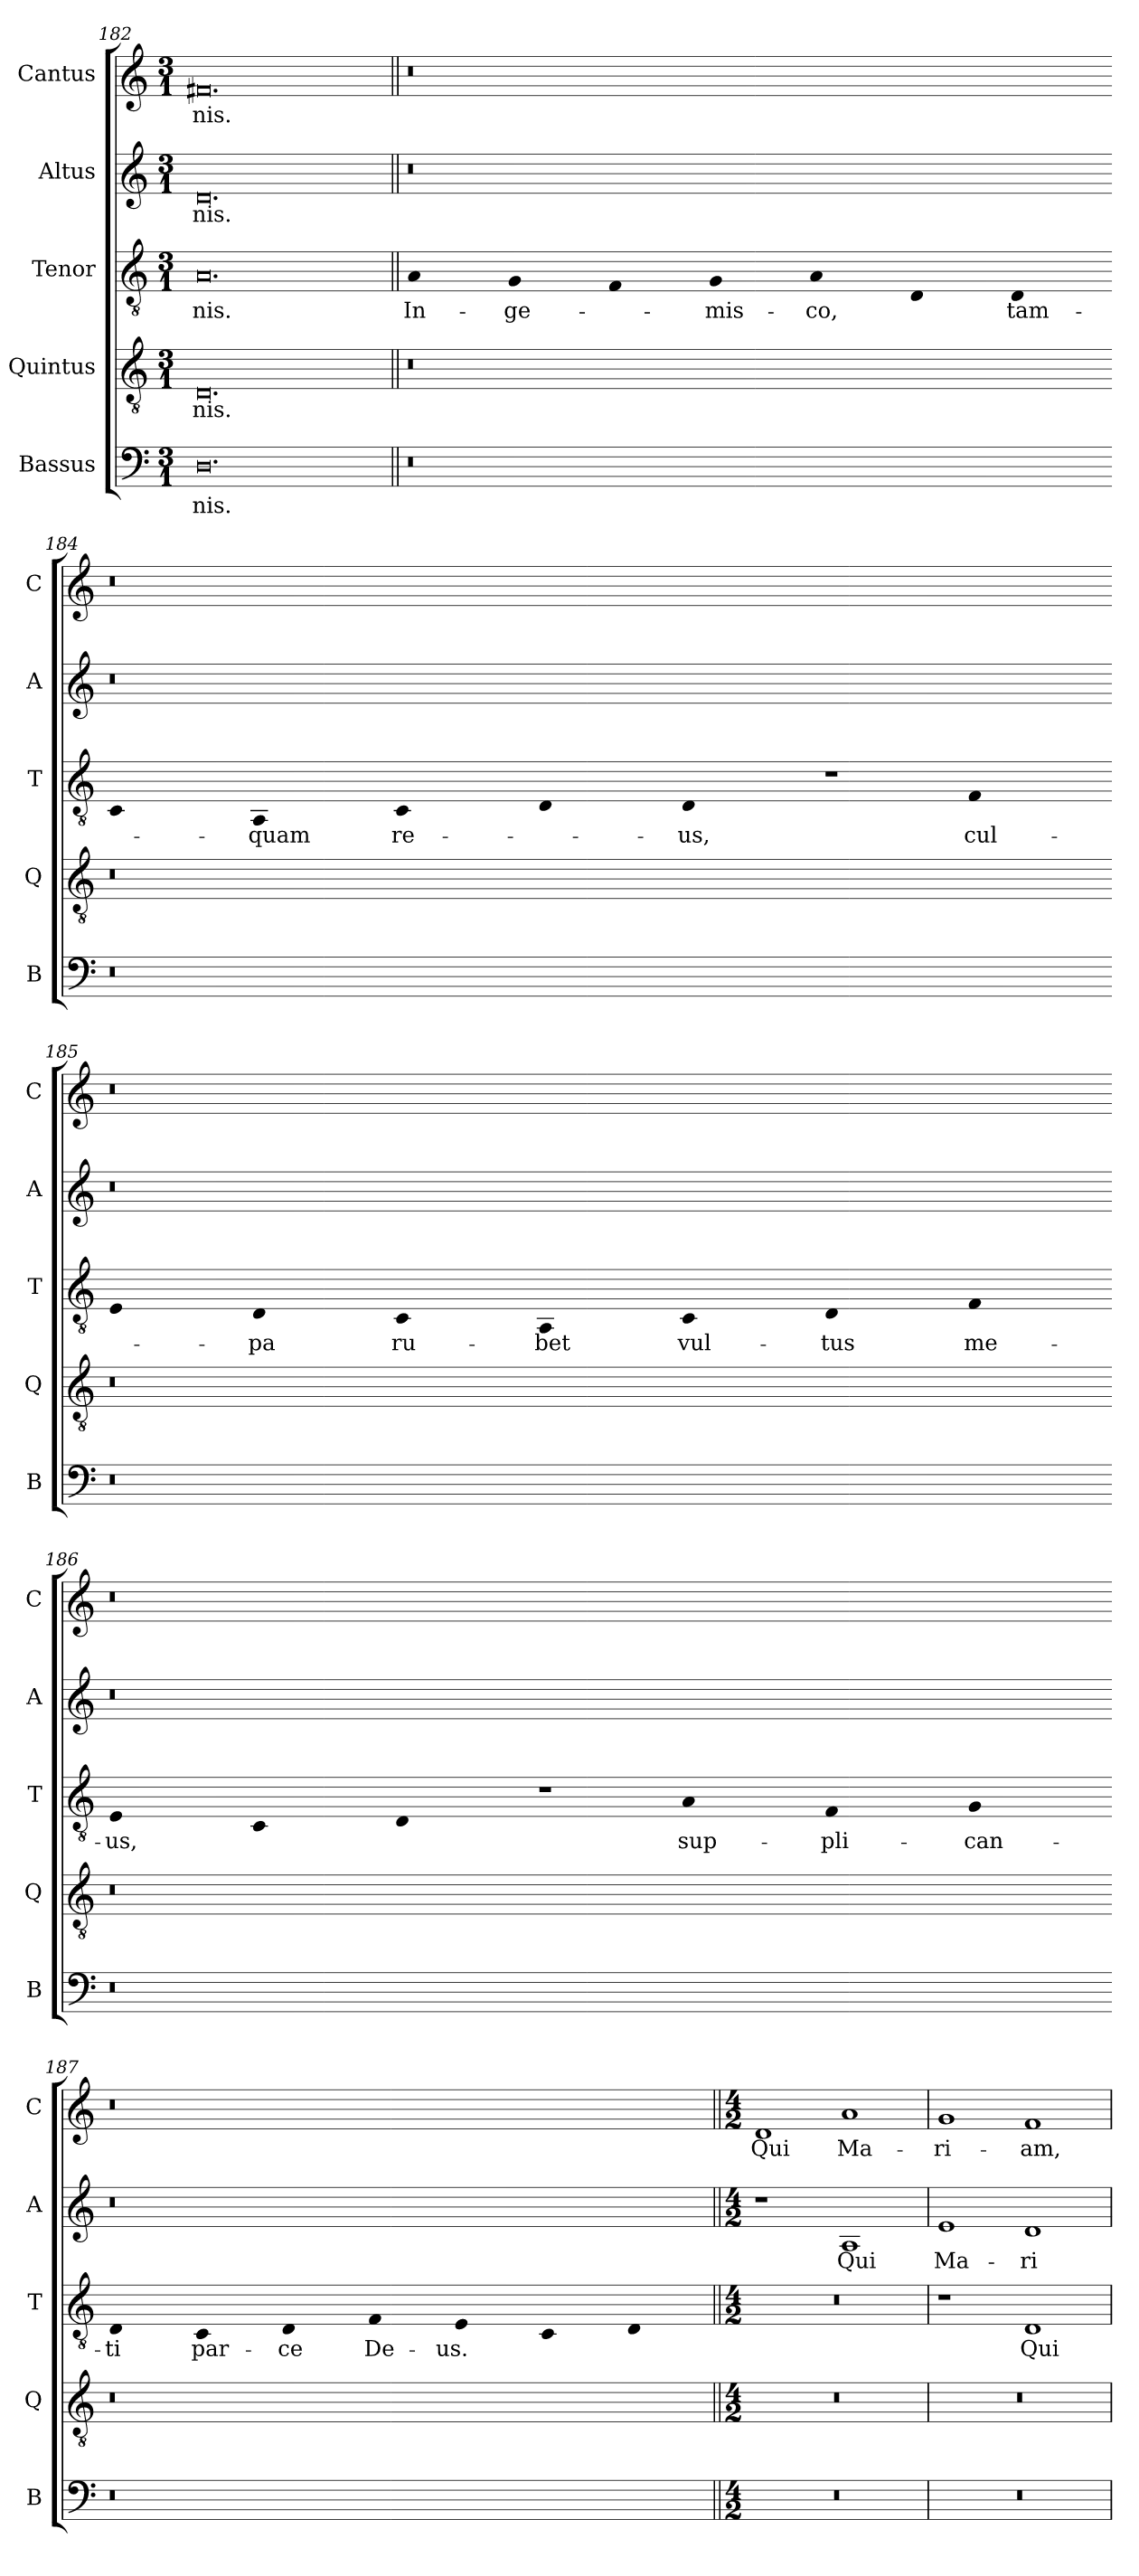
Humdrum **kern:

**kern	**text	**kern	**text	**kern	**text	**kern	**text	**kern	**text
*part5	*part5	*part4	*part4	*part3	*part3	*part2	*part2	*part1	*part1
*staff5	*staff5	*staff4	*staff4	*staff3	*staff3	*staff2	*staff2	*staff1	*staff1
*I"Bassus	*	*I"Quintus	*	*I"Tenor	*	*I"Altus	*	*I"Cantus	*
*I'B	*	*I'Q	*	*I'T	*	*I'A	*	*I'C	*
*clefF4	*	*clefGv2	*	*clefGv2	*	*clefG2	*	*clefG2	*
*k[]	*	*k[]	*	*k[]	*	*k[]	*	*k[]	*
*C:	*	*C:	*	*C:	*	*C:	*	*C:	*
*M3/1	*	*M3/1	*	*M3/1	*	*M3/1	*	*M3/1	*
=182	=182	=182	=182	=182	=182	=182	=182	=182	=182
!	!LO:LY:b	!	!	!	!	!	!	!	!
!	!	!	!LO:LY:b	!	!	!	!	!	!
!	!	!	!	!	!LO:LY:b	!	!	!	!
!	!	!	!	!	!	!	!LO:LY:b	!	!
!	!	!	!	!	!	!	!	!	!LO:LY:b
0.D	-nis.	0.D	-nis.	0.A	-nis.	0.d	-nis.	0.f#X	-nis.
!!LO:LB:g=z
=183||	=183||	=183||	=183||	=183||	=183||	=183||	=183||	=183||	=183||
!	!	!	!	!LO:N:head=solid	!	!	!	!	!
!	!	!	!	!	!LO:LY:b	!	!	!	!
0.r	.	0.r	.	1A	In-	0.r	.	0.r	.
!	!	!	!	!LO:N:head=solid	!	!	!	!	!
!	!	!	!	!	!LO:LY:b	!	!	!	!
.	.	.	.	1G	-ge-	.	.	.	.
!	!	!	!	!LO:N:head=solid	!	!	!	!	!
.	.	.	.	1F	.	.	.	.	.
!	!	!	!	!LO:N:head=solid	!	!	!	!	!
!	!	!	!	!	!LO:LY:b	!	!	!	!
00ryy	.	00ryy	.	1G	-mis-	00ryy	.	00ryy	.
!	!	!	!	!LO:N:head=solid	!	!	!	!	!
!	!	!	!	!	!LO:LY:b	!	!	!	!
.	.	.	.	1A	-co,	.	.	.	.
!	!	!	!	!LO:N:head=solid	!	!	!	!	!
.	.	.	.	1D	.	.	.	.	.
!	!	!	!	!LO:N:head=solid	!	!	!	!	!
!	!	!	!	!	!LO:LY:b	!	!	!	!
.	.	.	.	1D	tam-	.	.	.	.
=184-	=184-	=184-	=184-	=184-	=184-	=184-	=184-	=184-	=184-
!	!	!	!	!LO:N:head=solid	!	!	!	!	!
0.r	.	0.r	.	1C	.	0.r	.	0.r	.
!	!	!	!	!LO:N:head=solid	!	!	!	!	!
!	!	!	!	!	!LO:LY:b	!	!	!	!
.	.	.	.	1AA	-quam	.	.	.	.
!	!	!	!	!LO:N:head=solid	!	!	!	!	!
!	!	!	!	!	!LO:LY:b	!	!	!	!
.	.	.	.	1C	re-	.	.	.	.
!	!	!	!	!LO:N:head=solid	!	!	!	!	!
00ryy	.	00ryy	.	1D	.	00ryy	.	00ryy	.
!	!	!	!	!LO:N:head=solid	!	!	!	!	!
!	!	!	!	!	!LO:LY:b	!	!	!	!
.	.	.	.	1D	-us,	.	.	.	.
.	.	.	.	1r	.	.	.	.	.
!	!	!	!	!LO:N:head=solid	!	!	!	!	!
!	!	!	!	!	!LO:LY:b	!	!	!	!
.	.	.	.	1F	cul-	.	.	.	.
=185-	=185-	=185-	=185-	=185-	=185-	=185-	=185-	=185-	=185-
!	!	!	!	!LO:N:head=solid	!	!	!	!	!
0.r	.	0.r	.	1E	.	0.r	.	0.r	.
!	!	!	!	!LO:N:head=solid	!	!	!	!	!
!	!	!	!	!	!LO:LY:b	!	!	!	!
.	.	.	.	1D	-pa	.	.	.	.
!	!	!	!	!LO:N:head=solid	!	!	!	!	!
!	!	!	!	!	!LO:LY:b	!	!	!	!
.	.	.	.	1C	ru-	.	.	.	.
!	!	!	!	!LO:N:head=solid	!	!	!	!	!
!	!	!	!	!	!LO:LY:b	!	!	!	!
00ryy	.	00ryy	.	1AA	-bet	00ryy	.	00ryy	.
!	!	!	!	!LO:N:head=solid	!	!	!	!	!
!	!	!	!	!	!LO:LY:b	!	!	!	!
.	.	.	.	1C	vul-	.	.	.	.
!	!	!	!	!LO:N:head=solid	!	!	!	!	!
!	!	!	!	!	!LO:LY:b	!	!	!	!
.	.	.	.	1D	-tus	.	.	.	.
!	!	!	!	!LO:N:head=solid	!	!	!	!	!
!	!	!	!	!	!LO:LY:b	!	!	!	!
.	.	.	.	1F	me-	.	.	.	.
=186-	=186-	=186-	=186-	=186-	=186-	=186-	=186-	=186-	=186-
!	!	!	!	!LO:N:head=solid	!	!	!	!	!
!	!	!	!	!	!LO:LY:b	!	!	!	!
0.r	.	0.r	.	1E	-us,	0.r	.	0.r	.
!	!	!	!	!LO:N:head=solid	!	!	!	!	!
.	.	.	.	1C	.	.	.	.	.
!	!	!	!	!LO:N:head=solid	!	!	!	!	!
.	.	.	.	1D	.	.	.	.	.
00ryy	.	00ryy	.	1r	.	00ryy	.	00ryy	.
!	!	!	!	!LO:N:head=solid	!	!	!	!	!
!	!	!	!	!	!LO:LY:b	!	!	!	!
.	.	.	.	1A	sup-	.	.	.	.
!	!	!	!	!LO:N:head=solid	!	!	!	!	!
!	!	!	!	!	!LO:LY:b	!	!	!	!
.	.	.	.	1F	-pli-	.	.	.	.
!	!	!	!	!LO:N:head=solid	!	!	!	!	!
!	!	!	!	!	!LO:LY:b	!	!	!	!
.	.	.	.	1G	-can-	.	.	.	.
=187-	=187-	=187-	=187-	=187-	=187-	=187-	=187-	=187-	=187-
!	!	!	!	!LO:N:head=solid	!	!	!	!	!
!	!	!	!	!	!LO:LY:b	!	!	!	!
0.r	.	0.r	.	1D	-ti	0.r	.	0.r	.
!	!	!	!	!LO:N:head=solid	!	!	!	!	!
!	!	!	!	!	!LO:LY:b	!	!	!	!
.	.	.	.	1C	par-	.	.	.	.
!	!	!	!	!LO:N:head=solid	!	!	!	!	!
!	!	!	!	!	!LO:LY:b	!	!	!	!
.	.	.	.	1D	-ce	.	.	.	.
!	!	!	!	!LO:N:head=solid	!	!	!	!	!
!	!	!	!	!	!LO:LY:b	!	!	!	!
00ryy	.	00ryy	.	1F	De-	00ryy	.	00ryy	.
!	!	!	!	!LO:N:head=solid	!	!	!	!	!
!	!	!	!	!	!LO:LY:b	!	!	!	!
.	.	.	.	1E	-us.	.	.	.	.
!	!	!	!	!LO:N:head=solid	!	!	!	!	!
.	.	.	.	1C	.	.	.	.	.
!	!	!	!	!LO:N:head=solid	!	!	!	!	!
.	.	.	.	1D	.	.	.	.	.
!!LO:LB:g=z
=188||	=188||	=188||	=188||	=188||	=188||	=188||	=188||	=188||	=188||
*M4/2	*	*M4/2	*	*M4/2	*	*M4/2	*	*M4/2	*
!	!	!	!	!	!	!	!	!	!LO:LY:b
0r	.	0r	.	0r	.	1r	.	1d	Qui
!	!	!	!	!	!	!	!LO:LY:b	!	!
!	!	!	!	!	!	!	!	!	!LO:LY:b
.	.	.	.	.	.	1A	Qui	1a	Ma-
=189	=189	=189	=189	=189	=189	=189	=189	=189	=189
!	!	!	!	!	!	!	!LO:LY:b	!	!
!	!	!	!	!	!	!	!	!	!LO:LY:b
0r	.	0r	.	1r	.	1e	Ma-	1g	-ri-
!	!	!	!	!	!LO:LY:b	!	!	!	!
!	!	!	!	!	!	!	!LO:LY:b	!	!
!	!	!	!	!	!	!	!	!	!LO:LY:b
.	.	.	.	1D	Qui	1d	-ri-	1f	-am,
=	=	=	=	=	=	=	=	=	=
*-	*-	*-	*-	*-	*-	*-	*-	*-	*-
